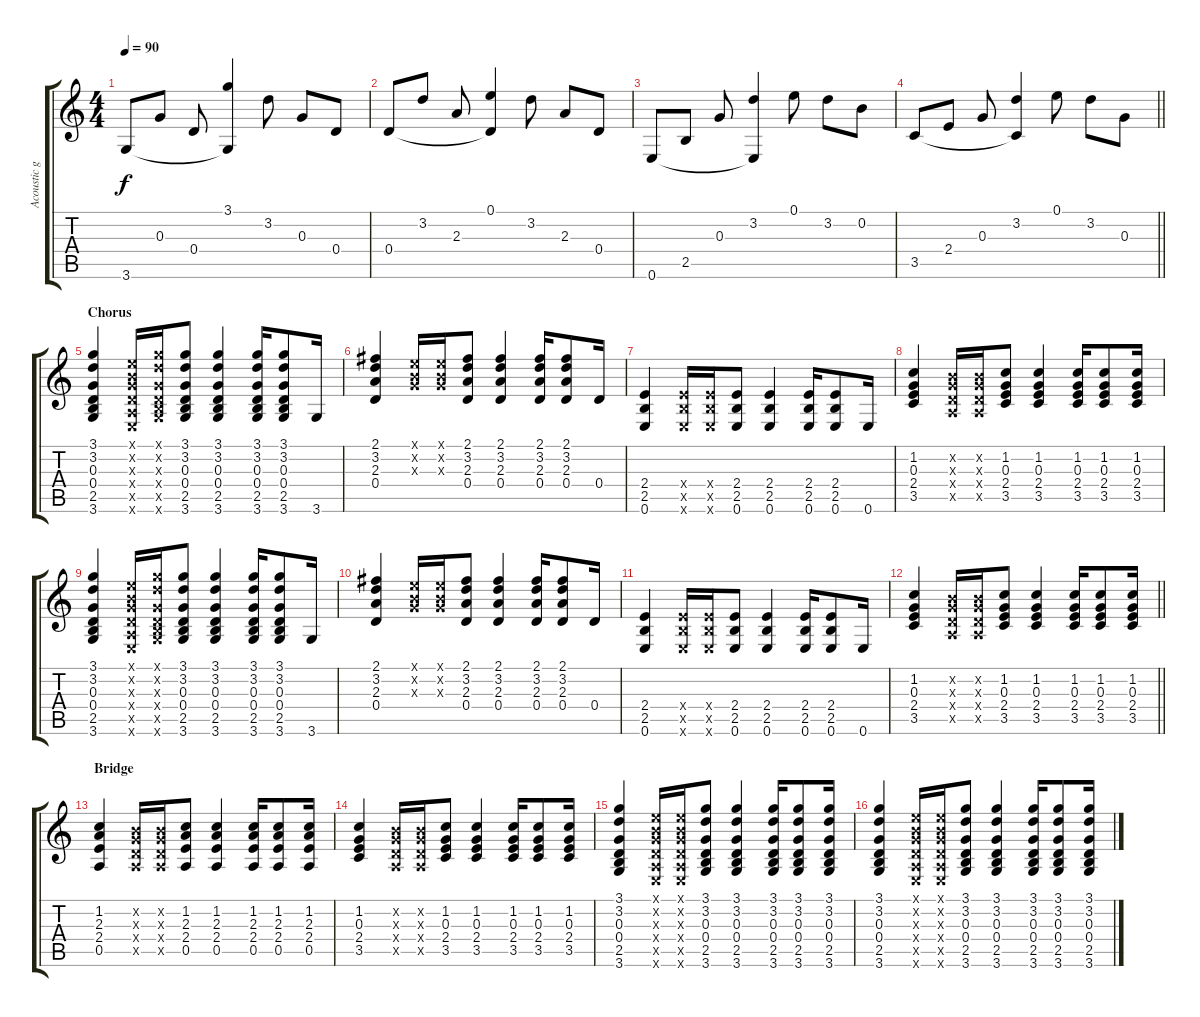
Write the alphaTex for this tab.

\track ("Acoustic guitar" "Acoustic g") {instrument acousticguitarsteel}
\staff {score tabs}
\tuning (E4 B3 G3 D3 A2 E2) {hide}
\ts (4 4)
\tempo 90
\clef g2
\ks c
3.6.8{dy f} 0.3.8 0.4.8 (3.1 3.6{t}).4 3.2.8 0.3.8 0.4.8 |
0.4.8 3.2.8 2.3.8 (0.1 0.4{t}).4 3.2.8 2.3.8 0.4.8 |
0.6.8 2.5.8 0.3.8 (3.2 0.6{t}).4 0.1.8 3.2.8 0.2.8 |
\barLineRight lightlight
3.5.8 2.4.8 0.3.8 (3.2 3.5{t}).4 0.1.8 3.2.8 0.3.8 |
\section ("" "Chorus")
(3.1 3.2 0.3 0.4 2.5 3.6).4 (0.1{x} 0.2{x} 0.3{x} 0.4{x} 0.5{x} 0.6{x}).16 (3.1{x} 3.2{x} 0.3{x} 0.4{x} 2.5{x} 3.6{x}).16 (3.1 3.2 0.3 0.4 2.5 3.6).8 (3.1 3.2 0.3 0.4 2.5 3.6).4 (3.1 3.2 0.3 0.4 2.5 3.6).16 (3.1 3.2 0.3 0.4 2.5 3.6).8 3.6.16 |
(2.1 3.2 2.3 0.4).4 (0.1{x} 0.2{x} 0.3{x}).16 (0.1{x} 0.2{x} 0.3{x}).16 (2.1 3.2 2.3 0.4).8 (2.1 3.2 2.3 0.4).4 (2.1 3.2 2.3 0.4).16 (2.1 3.2 2.3 0.4).8 0.4.16 |
(2.4 2.5 0.6).4 (2.4{x} 2.5{x} 0.6{x}).16 (2.4{x} 2.5{x} 0.6{x}).16 (2.4 2.5 0.6).8 (2.4 2.5 0.6).4 (2.4 2.5 0.6).16 (2.4 2.5 0.6).8 0.6.16 |
(1.2 0.3 2.4 3.5).4 (0.2{x} 0.3{x} 0.4{x} 0.5{x}).16 (0.2{x} 0.3{x} 0.4{x} 0.5{x}).16 (1.2 0.3 2.4 3.5).8 (1.2 0.3 2.4 3.5).4 (1.2 0.3 2.4 3.5).16 (1.2 0.3 2.4 3.5).8 (1.2 0.3 2.4 3.5).16 |
(3.1 3.2 0.3 0.4 2.5 3.6).4 (0.1{x} 0.2{x} 0.3{x} 0.4{x} 0.5{x} 0.6{x}).16 (3.1{x} 3.2{x} 0.3{x} 0.4{x} 2.5{x} 3.6{x}).16 (3.1 3.2 0.3 0.4 2.5 3.6).8 (3.1 3.2 0.3 0.4 2.5 3.6).4 (3.1 3.2 0.3 0.4 2.5 3.6).16 (3.1 3.2 0.3 0.4 2.5 3.6).8 3.6.16 |
(2.1 3.2 2.3 0.4).4 (0.1{x} 0.2{x} 0.3{x}).16 (0.1{x} 0.2{x} 0.3{x}).16 (2.1 3.2 2.3 0.4).8 (2.1 3.2 2.3 0.4).4 (2.1 3.2 2.3 0.4).16 (2.1 3.2 2.3 0.4).8 0.4.16 |
(2.4 2.5 0.6).4 (2.4{x} 2.5{x} 0.6{x}).16 (2.4{x} 2.5{x} 0.6{x}).16 (2.4 2.5 0.6).8 (2.4 2.5 0.6).4 (2.4 2.5 0.6).16 (2.4 2.5 0.6).8 0.6.16 |
\barLineRight lightlight
(1.2 0.3 2.4 3.5).4 (0.2{x} 0.3{x} 0.4{x} 0.5{x}).16 (0.2{x} 0.3{x} 0.4{x} 0.5{x}).16 (1.2 0.3 2.4 3.5).8 (1.2 0.3 2.4 3.5).4 (1.2 0.3 2.4 3.5).16 (1.2 0.3 2.4 3.5).8 (1.2 0.3 2.4 3.5).16 |
\section ("" "Bridge")
(1.2 2.3 2.4 0.5).4 (0.2{x} 0.3{x} 0.4{x} 0.5{x}).16 (0.2{x} 0.3{x} 0.4{x} 0.5{x}).16 (1.2 2.3 2.4 0.5).8 (1.2 2.3 2.4 0.5).4 (1.2 2.3 2.4 0.5).16 (1.2 2.3 2.4 0.5).8 (1.2 2.3 2.4 0.5).16 |
(1.2 0.3 2.4 3.5).4 (0.2{x} 0.3{x} 0.4{x} 0.5{x}).16 (0.2{x} 0.3{x} 0.4{x} 0.5{x}).16 (1.2 0.3 2.4 3.5).8 (1.2 0.3 2.4 3.5).4 (1.2 0.3 2.4 3.5).16 (1.2 0.3 2.4 3.5).8 (1.2 0.3 2.4 3.5).16 |
(3.1 3.2 0.3 0.4 2.5 3.6).4 (0.1{x} 0.2{x} 0.3{x} 0.4{x} 0.5{x} 0.6{x}).16 (0.1{x} 0.2{x} 0.3{x} 0.4{x} 0.5{x} 0.6{x}).16 (3.1 3.2 0.3 0.4 2.5 3.6).8 (3.1 3.2 0.3 0.4 2.5 3.6).4 (3.1 3.2 0.3 0.4 2.5 3.6).16 (3.1 3.2 0.3 0.4 2.5 3.6).8 (3.1 3.2 0.3 0.4 2.5 3.6).16 |
(3.1 3.2 0.3 0.4 2.5 3.6).4 (0.1{x} 0.2{x} 0.3{x} 0.4{x} 0.5{x} 0.6{x}).16 (0.1{x} 0.2{x} 0.3{x} 0.4{x} 0.5{x} 0.6{x}).16 (3.1 3.2 0.3 0.4 2.5 3.6).8 (3.1 3.2 0.3 0.4 2.5 3.6).4 (3.1 3.2 0.3 0.4 2.5 3.6).16 (3.1 3.2 0.3 0.4 2.5 3.6).8 (3.1 3.2 0.3 0.4 2.5 3.6).16
